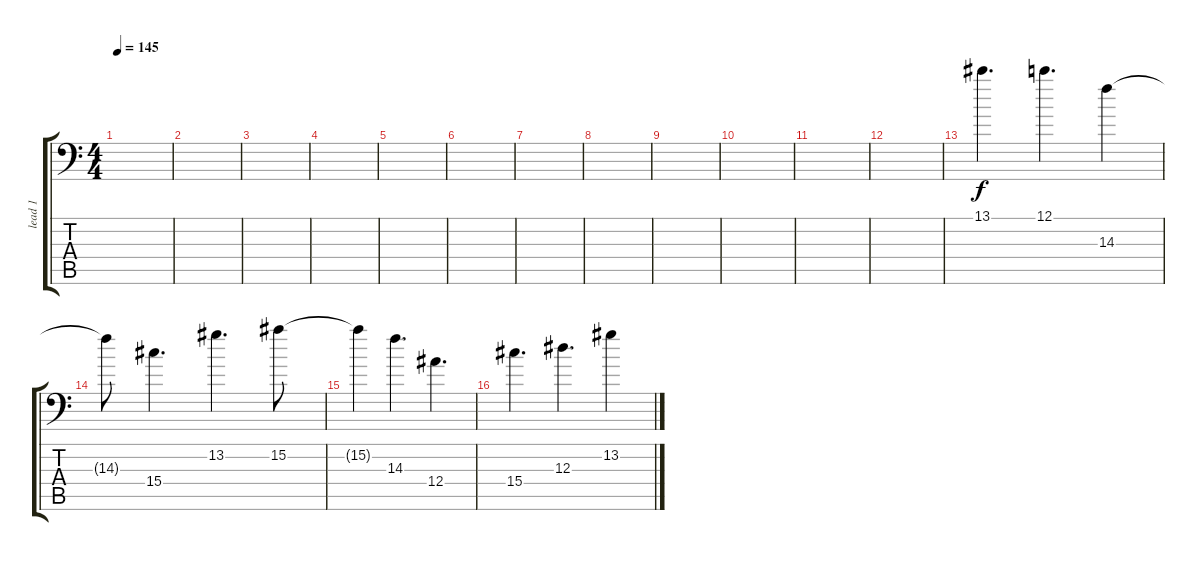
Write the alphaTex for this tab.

\track ("lead 1" "lead 1") {instrument distortionguitar}
\staff {score tabs}
\tuning (C4 G3 Eb3 Bb2 F2 Bb1) {hide}
\ts (4 4)
\tempo 145
\clef f4
\ks c
|
|
|
|
|
|
|
|
|
|
|
|
13.1.4{d balance 8} 12.1.4{d} 14.3.4 |
14.3{t}.8 15.4.4{d} 13.2.4{d} 15.2.8 |
15.2{t}.4 14.3.4{d} 12.4.4{d} |
15.4.4{d} 12.3.4{d} 13.2.4
